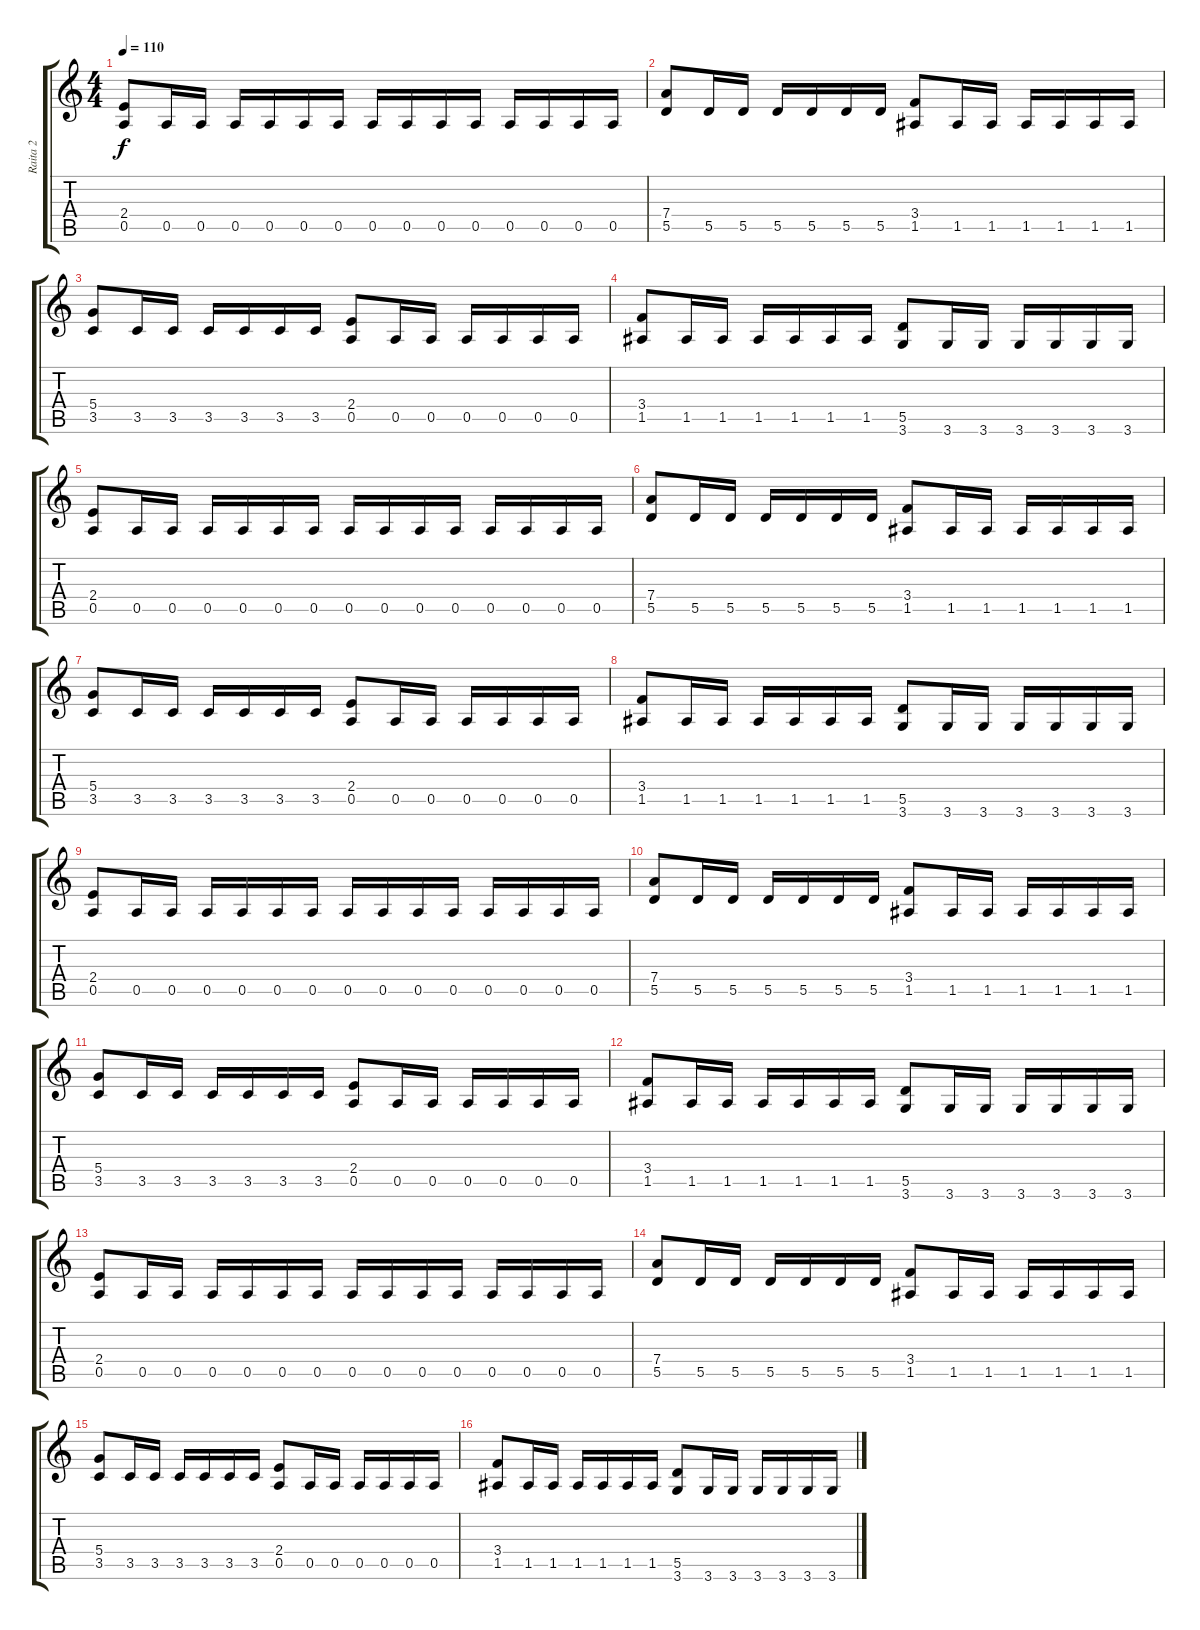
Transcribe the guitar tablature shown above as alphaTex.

\track ("Raita 2" "Raita 2") {instrument distortionguitar}
\staff {score tabs}
\tuning (E4 B3 G3 D3 A2 E2) {hide}
\ts (4 4)
\tempo 110
\clef g2
\ks c
(2.4 0.5).8{dy f} 0.5.16 0.5.16 0.5.16 0.5.16 0.5.16 0.5.16 0.5.16 0.5.16 0.5.16 0.5.16 0.5.16 0.5.16 0.5.16 0.5.16 |
(7.4 5.5).8 5.5.16 5.5.16 5.5.16 5.5.16 5.5.16 5.5.16 (3.4 1.5).8 1.5.16 1.5.16 1.5.16 1.5.16 1.5.16 1.5.16 |
(5.4 3.5).8 3.5.16 3.5.16 3.5.16 3.5.16 3.5.16 3.5.16 (2.4 0.5).8 0.5.16 0.5.16 0.5.16 0.5.16 0.5.16 0.5.16 |
(3.4 1.5).8 1.5.16 1.5.16 1.5.16 1.5.16 1.5.16 1.5.16 (5.5 3.6).8 3.6.16 3.6.16 3.6.16 3.6.16 3.6.16 3.6.16 |
(2.4 0.5).8 0.5.16 0.5.16 0.5.16 0.5.16 0.5.16 0.5.16 0.5.16 0.5.16 0.5.16 0.5.16 0.5.16 0.5.16 0.5.16 0.5.16 |
(7.4 5.5).8 5.5.16 5.5.16 5.5.16 5.5.16 5.5.16 5.5.16 (3.4 1.5).8 1.5.16 1.5.16 1.5.16 1.5.16 1.5.16 1.5.16 |
(5.4 3.5).8 3.5.16 3.5.16 3.5.16 3.5.16 3.5.16 3.5.16 (2.4 0.5).8 0.5.16 0.5.16 0.5.16 0.5.16 0.5.16 0.5.16 |
(3.4 1.5).8 1.5.16 1.5.16 1.5.16 1.5.16 1.5.16 1.5.16 (5.5 3.6).8 3.6.16 3.6.16 3.6.16 3.6.16 3.6.16 3.6.16 |
(2.4 0.5).8 0.5.16 0.5.16 0.5.16 0.5.16 0.5.16 0.5.16 0.5.16 0.5.16 0.5.16 0.5.16 0.5.16 0.5.16 0.5.16 0.5.16 |
(7.4 5.5).8 5.5.16 5.5.16 5.5.16 5.5.16 5.5.16 5.5.16 (3.4 1.5).8 1.5.16 1.5.16 1.5.16 1.5.16 1.5.16 1.5.16 |
(5.4 3.5).8 3.5.16 3.5.16 3.5.16 3.5.16 3.5.16 3.5.16 (2.4 0.5).8 0.5.16 0.5.16 0.5.16 0.5.16 0.5.16 0.5.16 |
(3.4 1.5).8 1.5.16 1.5.16 1.5.16 1.5.16 1.5.16 1.5.16 (5.5 3.6).8 3.6.16 3.6.16 3.6.16 3.6.16 3.6.16 3.6.16 |
(2.4 0.5).8 0.5.16 0.5.16 0.5.16 0.5.16 0.5.16 0.5.16 0.5.16 0.5.16 0.5.16 0.5.16 0.5.16 0.5.16 0.5.16 0.5.16 |
(7.4 5.5).8 5.5.16 5.5.16 5.5.16 5.5.16 5.5.16 5.5.16 (3.4 1.5).8 1.5.16 1.5.16 1.5.16 1.5.16 1.5.16 1.5.16 |
(5.4 3.5).8 3.5.16 3.5.16 3.5.16 3.5.16 3.5.16 3.5.16 (2.4 0.5).8 0.5.16 0.5.16 0.5.16 0.5.16 0.5.16 0.5.16 |
(3.4 1.5).8 1.5.16 1.5.16 1.5.16 1.5.16 1.5.16 1.5.16 (5.5 3.6).8 3.6.16 3.6.16 3.6.16 3.6.16 3.6.16 3.6.16
